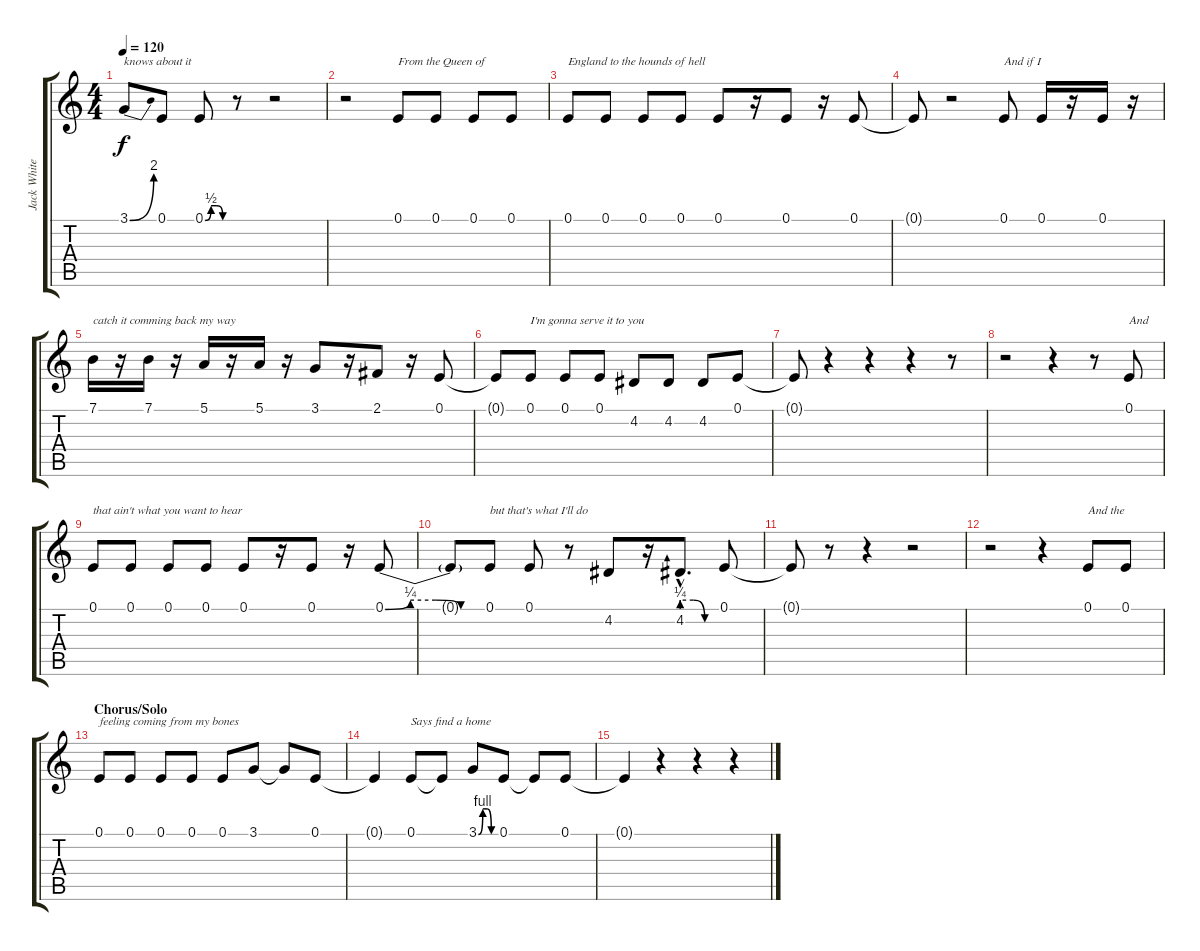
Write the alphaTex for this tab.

\track ("Jack White - Voice" "Jack White") {instrument oboe}
\staff {score tabs}
\tuning (E4 B3 G3 D3 A2 E2) {hide}
\ts (4 4)
\tempo 120
\clef g2
\ks c
3.1{be (bend 0 0 60 8)}.8{txt "knows about it" dy f} 0.1.8 0.1{be (custom 0 0 15 2 30 2 45 0 60 0)}.8 r.8 r.2 |
r.2 0.1.8{txt "From the Queen of"} 0.1.8 0.1.8 0.1.8 |
0.1.8{txt "England to the hounds of hell"} 0.1.8 0.1.8 0.1.8 0.1.8 r.16 0.1.8 r.16 0.1.8 |
0.1{t}.8 r.2 0.1.8{txt "And if I"} 0.1.16 r.16 0.1.16 r.16 |
7.1.16{txt "catch it comming back my way"} r.16 7.1.16 r.16 5.1.16 r.16 5.1.16 r.16 3.1.8 r.16 2.1.8 r.16 0.1.8 |
0.1{t}.8 0.1.8{txt "I'm gonna serve it to you"} 0.1.8 0.1.8 4.2.8 4.2.8 4.2.8 0.1.8 |
0.1{t}.8 r.4 r.4 r.4 r.8 |
r.2 r.4 r.8 0.1.8{txt "And"} |
0.1.8{txt "that ain't what you want to hear"} 0.1.8 0.1.8 0.1.8 0.1.8 r.16 0.1.8 r.16 0.1{be (custom 0 0 15 1 30 1 45 0 60 0)}.8 |
0.1{t}.8 0.1.8{txt "but that's what I'll do"} 0.1.8 r.8 4.2.8 r.16 4.2{be (custom 0 1 20 1 40 0 60 0) hac}.8{d} 0.1.8 |
0.1{t}.8 r.8 r.4 r.2 |
r.2 r.4 0.1.8{txt "And the"} 0.1.8 |
\section ("" "Chorus/Solo")
0.1.8{txt "feeling coming from my bones"} 0.1.8 0.1.8 0.1.8 0.1.8 3.1.8 3.1{t}.8 0.1.8 |
0.1{t}.4 0.1.8{txt "Says find a home"} 0.1{t}.8 3.1{be (custom 0 0 15 4 30 4 45 0 60 0)}.8 0.1.8 0.1{t}.8 0.1.8 |
0.1{t}.4 r.4 r.4 r.4
